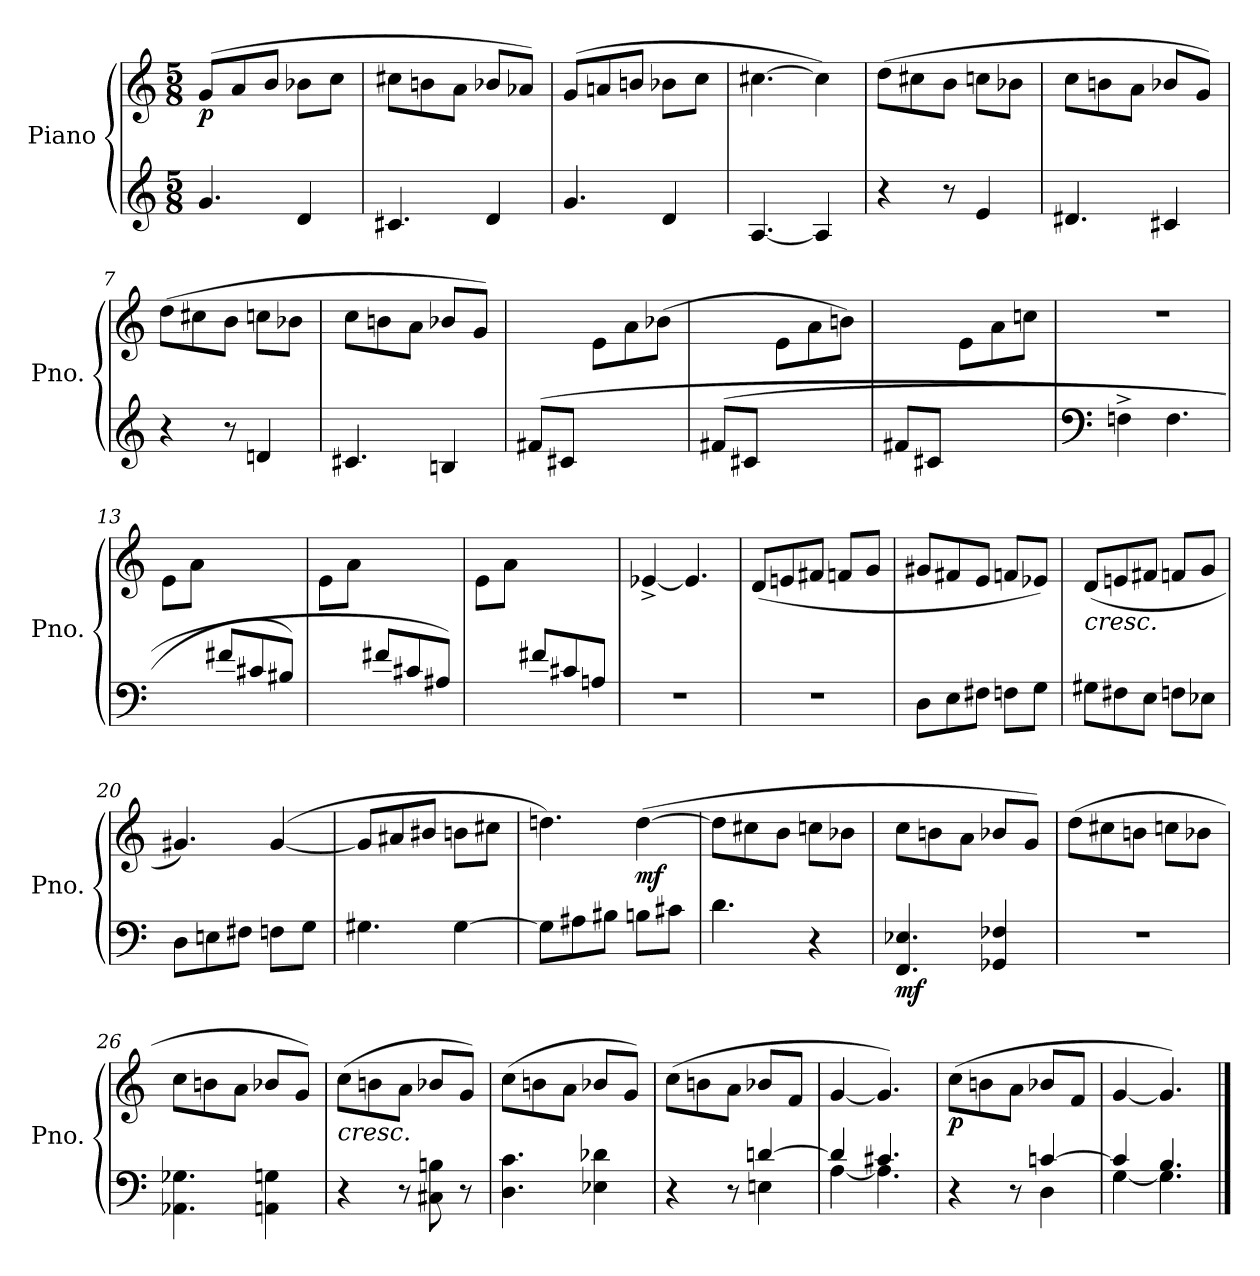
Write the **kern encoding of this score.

**kern	**kern	**dynam
*part1	*part1	*part1
*staff2	*staff1	*staff1/2
*I"Piano	*	*
*I'Pno.	*	*
*clefG2	*clefG2	*
*k[]	*k[]	*
*M5/8	*M5/8	*
*MM160	*MM160	*
=1	=1	=1
!	!	!LO:DY:b
4.g/	(>8g/L	p
.	8a/	.
.	8b/J	.
4d/	8b-X\L	.
.	8cc\J	.
=2	=2	=2
4.c#X/	8cc#X\L	.
.	8bn\	.
.	8a\J	.
4d/	8b-X/L	.
.	8a-X/J)	.
=3	=3	=3
4.g/	(>8g/L	.
.	8an/	.
.	8bn/J	.
4d/	8b-X\L	.
.	8cc\J	.
!!LO:LB:g=z
=4	=4	=4
[4.A/	[4.cc#X\	.
4A/]	4cc#\])	.
=5	=5	=5
4r	(>8dd\L	.
.	8cc#X\	.
8r	8b\J	.
4e/	8ccn\L	.
.	8b-X\J	.
=6	=6	=6
4.d#X/	8cc\L	.
.	8bn\	.
.	8a\J	.
4c#X/	8b-X/L	.
.	8g/J)	.
=7	=7	=7
4r	(>8dd\L	.
.	8cc#X\	.
8r	8b\J	.
4dn/	8ccn\L	.
.	8b-X\J	.
!!LO:LB:g=z
=8	=8	=8
4.c#X/	8cc\L	.
.	8bn\	.
.	8a\J	.
4Bn/	8b-X/L	.
.	8g/J)	.
=9	=9	=9
(>8f#X/L	4ryy	.
8c#X/J	.	.
4.ryy	8e\L	.
.	8a\	.
.	(8b-X\J	.
=10	=10	=10
(>8f#X/L	4ryy	.
8c#X/J	.	.
4.ryy	8e\L	.
.	8a\	.
.	8bn\J)	.
=11	=11	=11
8f#X/L	4ryy	.
8c#X/J	.	.
4.ryy	8e\L	.
.	8a\	.
.	8ccn\J)	.
=12	=12	=12
*clefF4	*	*
4Fn^\	8%5r	.
4.F\	.	.
!!LO:LB:g=z
=13	=13	=13
4ryy	(<8e\L	.
.	8a\J	.
8f#X/L	4.ryy	.
8c#X/	.	.
8B#X/J)	.	.
=14	=14	=14
4ryy	(<8e\L	.
.	8a\J	.
8f#X/L	4.ryy	.
8c#X/	.	.
8A#X/J)	.	.
=15	=15	=15
4ryy	(<8e\L	.
.	8a\J	.
8f#X/L	4.ryy	.
8c#X/	.	.
8An/J)	.	.
=16	=16	=16
8%5r	[4e-X^/	.
.	4.e-/]	.
=17	=17	=17
8%5r	(<8d/L	.
.	8en/	.
.	8f#X/J	.
.	8fn/L	.
.	8g/J	.
!!LO:LB:g=z
=18	=18	=18
8D\L	8g#X/L	.
8E\	8f#X/	.
8F#X\J	8e/J	.
8Fn\L	8fn/L	.
8G\J	8e-X/J)	.
=19	=19	=19
!	!LO:TX:b:i:t=cresc.	!
8G#X\L	(<8d/L	.
8F#X\	8en/	.
8E\J	8f#X/J	.
8Fn\L	8fn/L	.
8E-X\J	8g/J	.
=20	=20	=20
8D\L	4.g#X/)	.
8En\	.	.
8F#X\J	.	.
8Fn\L	(>[4g#/	.
8G\J	.	.
!!LO:LB:g=z
=21	=21	=21
4.G#X\	8g#/L]	.
.	8a#X/	.
.	8b#X/J	.
[4G#\	8bn\L	.
.	8cc#X\J	.
=22	=22	=22
8G#\L]	4.ddn\)	.
8A#X\	.	.
8B#X\J	.	.
!	!	!LO:DY:b
8Bn\L	(>[4dd\	mf
8c#X\J	.	.
=23	=23	=23
4.d\	8dd\L]	.
.	8cc#X\	.
.	8b\J	.
4r	8ccn\L	.
.	8b-X\J	.
=24	=24	=24
!	!	!LO:DY:b=2
4.FF/ 4.E-X/	8cc\L	mf
.	8bn\	.
.	8a\J	.
4GG-X/ 4F-X/	8b-X/L	.
.	8g/J)	.
!!LO:PB:g=z
=25	=25	=25
8%5r	(>8dd\L	.
.	8cc#X\	.
.	8bn\J	.
.	8ccn\L	.
.	8b-X\J	.
=26	=26	=26
4.AA-X\ 4.G-X\	8cc\L	.
.	8bn\	.
.	8a\J	.
4AAn\ 4Gn\	8b-X/L	.
.	8g/J)	.
=27	=27	=27
!	!LO:TX:b:i:t=cresc.	!
4r	(>8cc\L	.
.	8bn\	.
8r	8a\J	.
8C#X\ 8Bn\	8b-X/L	.
8r	8g/J)	.
=28	=28	=28
4.D\ 4.c\	(>8cc\L	.
.	8bn\	.
.	8a\J	.
4E-X\ 4d-X\	8b-X/L	.
.	8g/J)	.
!!LO:LB:g=z
=29	=29	=29
*^	*	*
4r	4.ryy	(>8cc\L	.
.	.	8bn\	.
8r	.	8a\J	.
[4dn/	4En\	8b-X/L	.
.	.	8f/J	.
=30	=30	=30	=30
4d/]	[4A\	[4g/	.
4.c#X/	4.A\]	4.g/])	.
=31	=31	=31	=31
!	!	!	!LO:DY:b
4r	4.ryy	(>8cc\L	p
.	.	8bn\	.
8r	.	8a\J	.
[4cn/	4D\	8b-X/L	.
.	.	8f/J	.
=32	=32	=32	=32
4c/]	[4G\	[4g/	.
4.B/	4.G\]	4.g/])	.
*v	*v	*	*
==	==	==
*-	*-	*-
